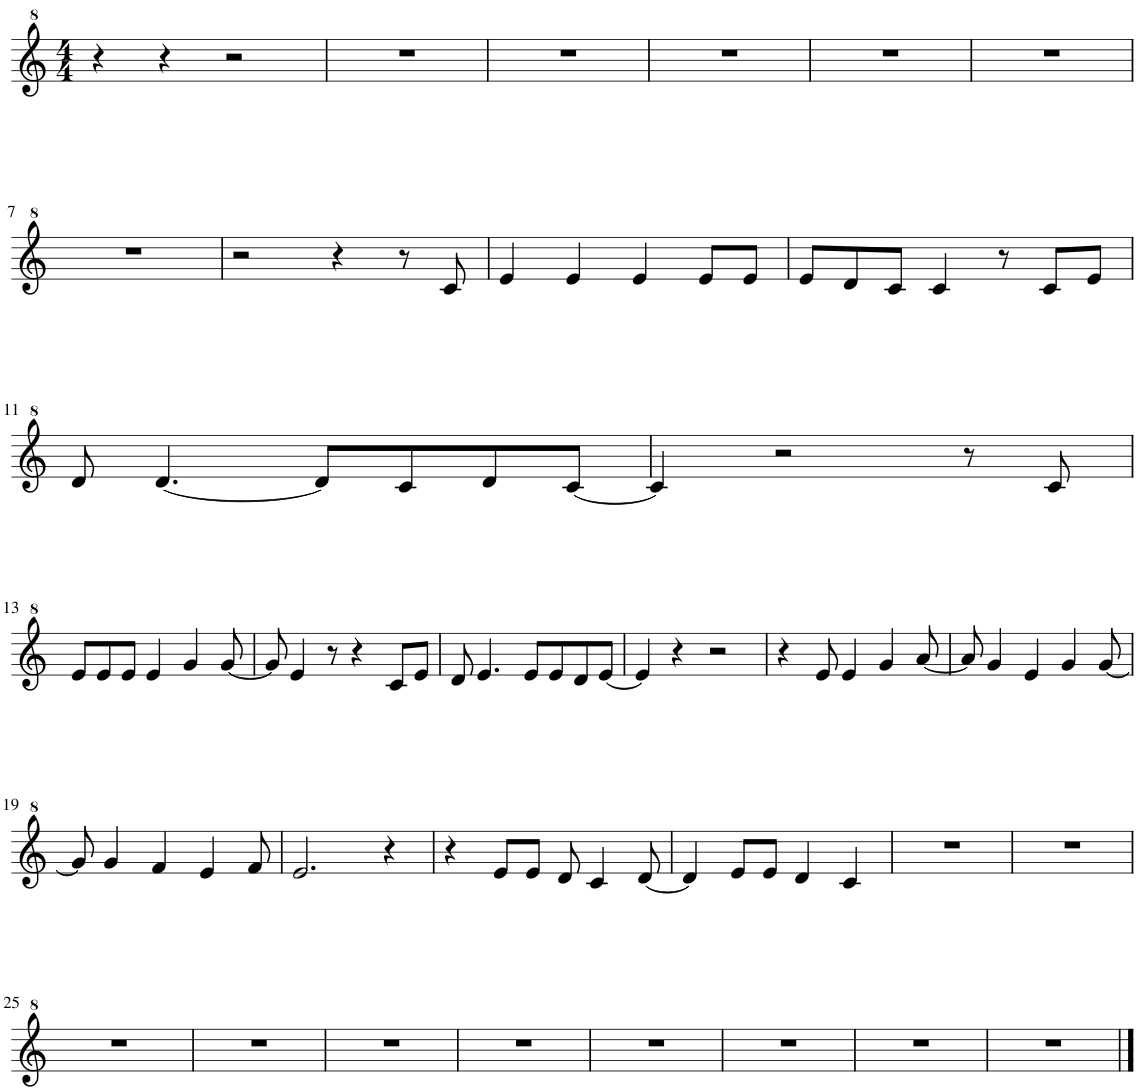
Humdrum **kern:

**kern
*part1
*staff1
*I"Recorder
*I'Rec.
*clefG^2
*k[]
*M4/4
=1
4r
4r
2r
=2
1r
=3
1r
=4
1r
=5
1r
=6
1r
!!LO:LB:g=z
=7
1r
=8
2r
4r
8r
8cc/
=9
4ee/
4ee/
4ee/
8ee/L
8ee/J
=10
8ee/L
8dd/
8cc/J
4cc/
8r
8cc/L
8ee/J
!!LO:LB:g=z
=11
8dd/
[4.dd/
8dd/L]
8cc/
8dd/
[8cc/J
=12
4cc/]
2r
8r
8cc/
!!LO:LB:g=z
=13
8ee/L
8ee/
8ee/J
4ee/
4gg/
[8gg/
=14
8gg/]
4ee/
8r
4r
8cc/L
8ee/J
=15
8dd/
4.ee/
8ee/L
8ee/
8dd/
[8ee/J
=16
4ee/]
4r
2r
=17
4r
8ee/
4ee/
4gg/
[8aa/
=18
8aa/]
4gg/
4ee/
4gg/
[8gg/
!!LO:LB:g=z
=19
8gg/]
4gg/
4ff/
4ee/
8ff/
=20
2.ee/
4r
=21
4r
8ee/L
8ee/J
8dd/
4cc/
[8dd/
=22
4dd/]
8ee/L
8ee/J
4dd/
4cc/
=23
1r
=24
1r
!!LO:LB:g=z
=25
1r
=26
1r
=27
1r
=28
1r
=29
1r
=30
1r
=31
1r
=32
1r
==
*-
